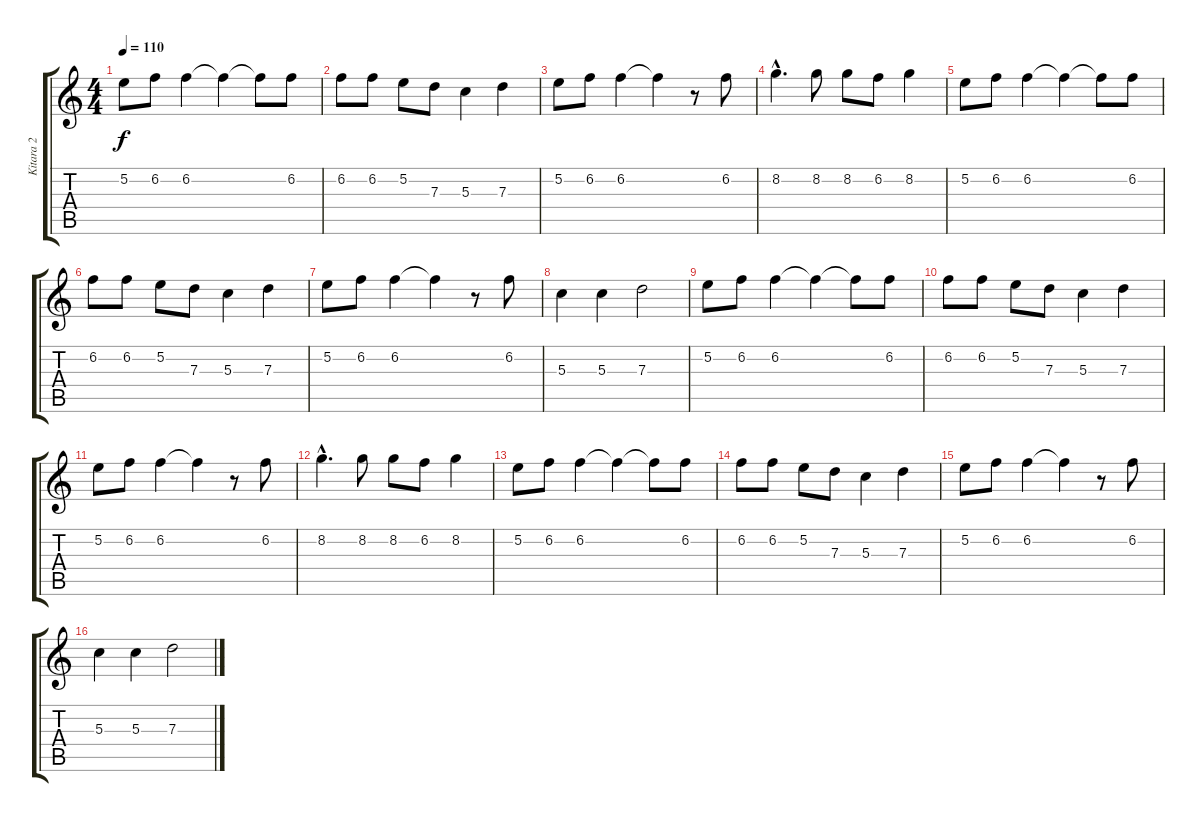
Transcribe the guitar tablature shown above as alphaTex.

\track ("Kitara 2" "Kitara 2") {instrument distortionguitar}
\staff {score tabs}
\tuning (E4 B3 G3 D3 A2 D2) {hide}
\ts (4 4)
\tempo 110
\clef g2
\ks c
5.2.8{dy f} 6.2.8 6.2.4 6.2{t}.4 6.2{t}.8 6.2.8 |
6.2.8 6.2.8 5.2.8 7.3.8 5.3.4 7.3.4 |
5.2.8 6.2.8 6.2.4 6.2{t}.4 r.8 6.2.8 |
8.2{hac}.4{d} 8.2.8 8.2.8 6.2.8 8.2.4 |
5.2.8 6.2.8 6.2.4 6.2{t}.4 6.2{t}.8 6.2.8 |
6.2.8 6.2.8 5.2.8 7.3.8 5.3.4 7.3.4 |
5.2.8 6.2.8 6.2.4 6.2{t}.4 r.8 6.2.8 |
5.3.4 5.3.4 7.3.2 |
5.2.8 6.2.8 6.2.4 6.2{t}.4 6.2{t}.8 6.2.8 |
6.2.8 6.2.8 5.2.8 7.3.8 5.3.4 7.3.4 |
5.2.8 6.2.8 6.2.4 6.2{t}.4 r.8 6.2.8 |
8.2{hac}.4{d} 8.2.8 8.2.8 6.2.8 8.2.4 |
5.2.8 6.2.8 6.2.4 6.2{t}.4 6.2{t}.8 6.2.8 |
6.2.8 6.2.8 5.2.8 7.3.8 5.3.4 7.3.4 |
5.2.8 6.2.8 6.2.4 6.2{t}.4 r.8 6.2.8 |
5.3.4 5.3.4 7.3.2
